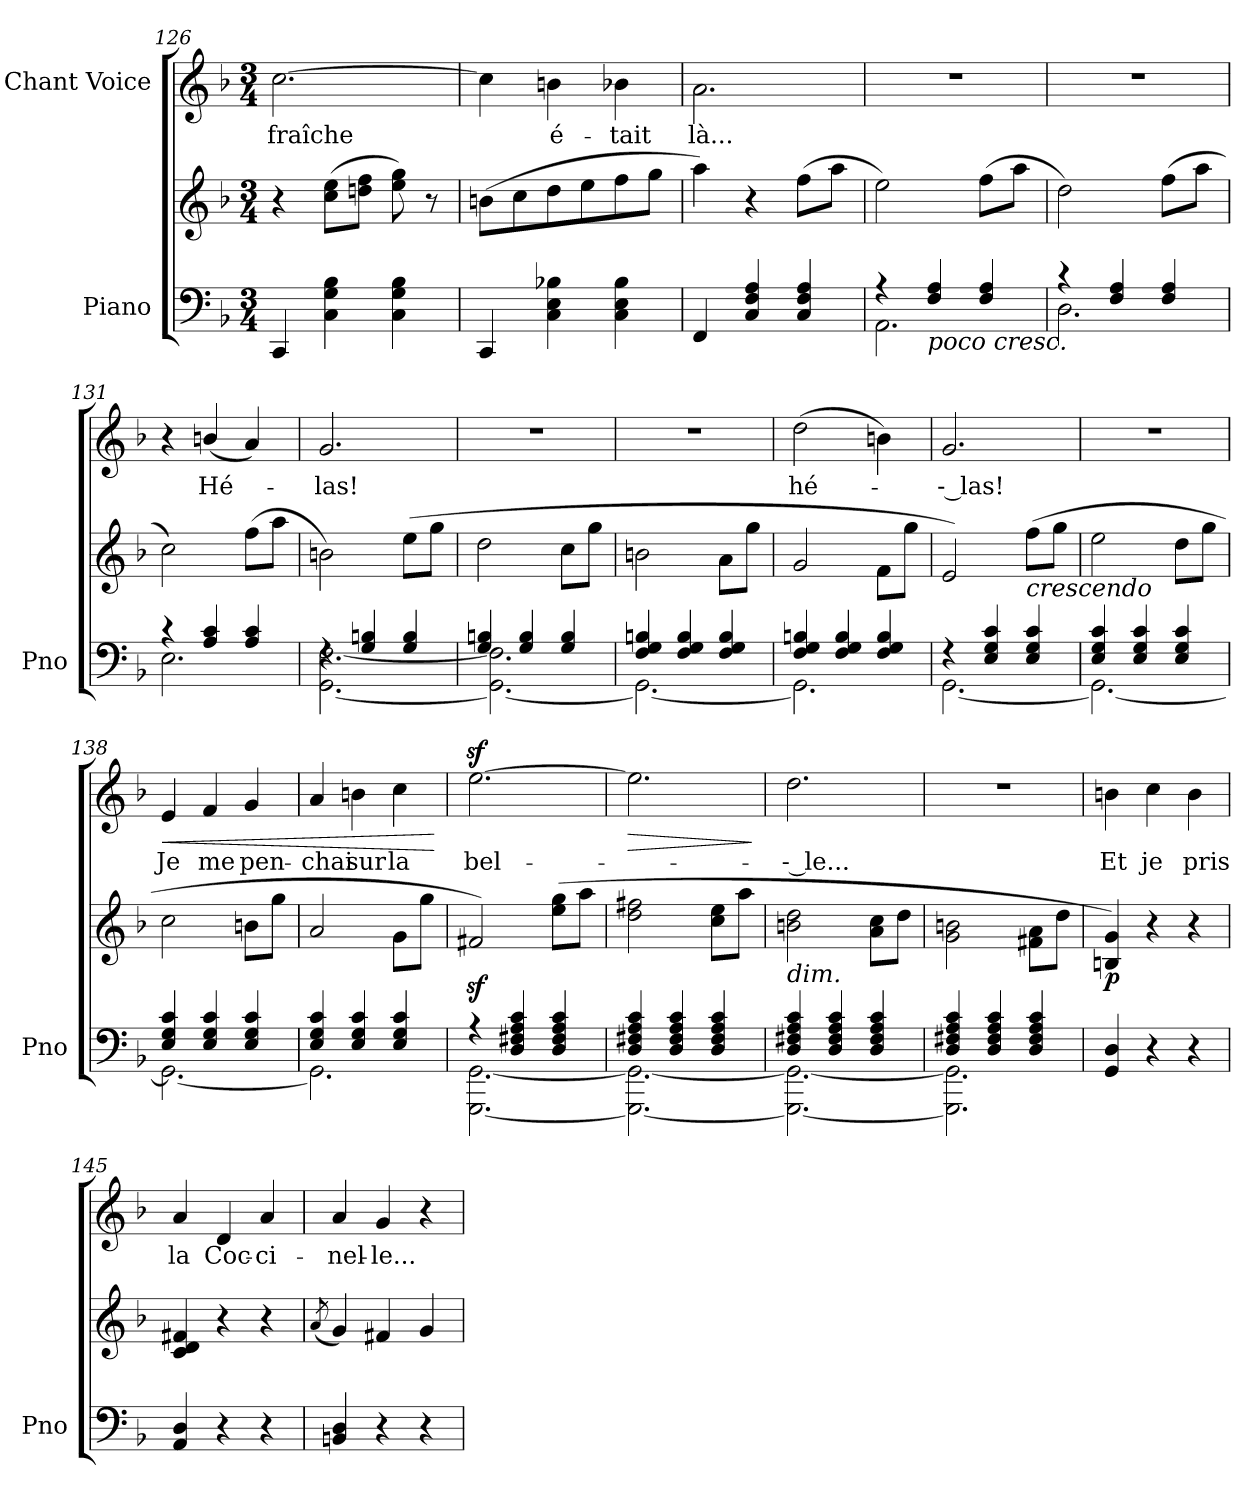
**kern	**kern	**dynam	**kern	**text	**dynam
*part2	*part2	*part2	*part1	*part1	*part1
*staff3	*staff2	*staff2/3	*staff1	*staff1	*staff1
*I"Piano	*	*	*I"Chant Voice	*	*
*I'Pno	*	*	*	*	*
*clefF4	*clefG2	*	*clefG2	*	*
*k[b-]	*k[b-]	*	*k[b-]	*	*
*M3/4	*M3/4	*	*M3/4	*	*
=126	=126	=126	=126	=126	=126
!	!	!	!	!LO:LY:b	!
4CC/	4r	.	[2.cc\	fraîche	.
4C\ 4G\ 4B-\	(>8cc\ 8ee\L	.	.	.	.
.	8ddn\ 8ff\J	.	.	.	.
4C\ 4G\ 4B-\	8ee\ 8gg\)	.	.	.	.
.	8r	.	.	.	.
=127	=127	=127	=127	=127	=127
4CC/	(>8bn\L	.	4cc\]	.	.
.	8cc\	.	.	.	.
!	!	!	!	!LO:LY:b	!
4C\ 4E\ 4B-X\	8dd\	.	4bn\	é-	.
.	8ee\	.	.	.	.
!	!	!	!	!LO:LY:b	!
4C\ 4E\ 4B-\	8ff\	.	4b-X\	-tait	.
.	8gg\J	.	.	.	.
=128	=128	=128	=128	=128	=128
!	!	!	!	!LO:LY:b	!
4FF/	4aa\)	.	2.a\	là...	.
4C/ 4F/ 4A/	4r	.	.	.	.
4C/ 4F/ 4A/	(>8ff\L	.	.	.	.
.	8aa\J	.	.	.	.
=129	=129	=129	=129	=129	=129
*^	*	*	*	*	*
4r	2.AA\	2ee\)	.	2.r	.	.
!LO:TX:b:i:t=poco cresc.	!	!	!	!	!	!
4F/ 4A/	.	.	.	.	.	.
4F/ 4A/	.	(>8ff\L	.	.	.	.
.	.	8aa\J	.	.	.	.
!!LO:LB:g=z
=130	=130	=130	=130	=130	=130	=130
4r	2.D\	2dd\)	.	2.r	.	.
4F/ 4A/	.	.	.	.	.	.
4F/ 4A/	.	(>8ff\L	.	.	.	.
.	.	8aa\J	.	.	.	.
=131	=131	=131	=131	=131	=131	=131
4r	2.E\	2cc\)	.	4r	.	.
!	!	!	!	!	!LO:LY:b	!
4A/ 4c/	.	.	.	(<4bn/	Hé-	.
4A/ 4c/	.	(>8ff\L	.	4a/)	.	.
.	.	8aa\J	.	.	.	.
=132	=132	=132	=132	=132	=132	=132
!	!	!	!	!	!LO:LY:b	!
4rF	[2.GG\ [2.F\	2bn\)	.	2.g/	-las!	.
4G/ 4Bn/	.	.	.	.	.	.
4G/ 4B/	.	(>8ee\L	.	.	.	.
.	.	8gg\J	.	.	.	.
=133	=133	=133	=133	=133	=133	=133
4G/ 4Bn/	2.GG\_ 2.F\]	2dd\	.	2.r	.	.
4G/ 4B/	.	.	.	.	.	.
4G/ 4B/	.	8cc\L	.	.	.	.
.	.	8gg\J	.	.	.	.
=134	=134	=134	=134	=134	=134	=134
4F/ 4G/ 4Bn/	2.GG\_	2bn\	.	2.r	.	.
4F/ 4G/ 4B/	.	.	.	.	.	.
4F/ 4G/ 4B/	.	8a\L	.	.	.	.
.	.	8gg\J	.	.	.	.
=135	=135	=135	=135	=135	=135	=135
!	!	!	!	!	!LO:LY:b	!
4F/ 4G/ 4Bn/	2.GG\]	2g/	.	(>2dd\	hé-	.
4F/ 4G/ 4B/	.	.	.	.	.	.
4F/ 4G/ 4B/	.	8f\L	.	4bn\)	.	.
.	.	8gg\J	.	.	.	.
!!LO:PB:g=z
=136	=136	=136	=136	=136	=136	=136
!	!	!	!	!	!LO:LY:b	!
4r	[2.GG\	2e/)	.	2.g/	-- las!	.
4E/ 4G/ 4c/	.	.	.	.	.	.
!	!	!LO:TX:b:i:t=crescendo	!	!	!	!
4E/ 4G/ 4c/	.	(>8ff\L	.	.	.	.
.	.	8gg\J	.	.	.	.
=137	=137	=137	=137	=137	=137	=137
4E/ 4G/ 4c/	2.GG\_	2ee\	.	2.r	.	.
4E/ 4G/ 4c/	.	.	.	.	.	.
4E/ 4G/ 4c/	.	8dd\L	.	.	.	.
.	.	8gg\J	.	.	.	.
=138	=138	=138	=138	=138	=138	=138
!	!	!	!	!	!LO:LY:b	!LO:HP:b
4E/ 4G/ 4c/	2.GG\_	2cc\	.	4e/	Je	<
!	!	!	!	!	!LO:LY:b	!
4E/ 4G/ 4c/	.	.	.	4f/	me	.
!	!	!	!	!	!LO:LY:b	!
4E/ 4G/ 4c/	.	8bn\L	.	4g/	pen-	.
.	.	8gg\J	.	.	.	.
=139	=139	=139	=139	=139	=139	=139
!	!	!	!	!	!LO:LY:b	!
4E/ 4G/ 4c/	2.GG\]	2a/	.	4a/	-chai	.
!	!	!	!	!	!LO:LY:b	!
4E/ 4G/ 4c/	.	.	.	4bn\	sur	.
!	!	!	!	!	!LO:LY:b	!
4E/ 4G/ 4c/	.	8g\L	.	4cc\	la	.
.	.	8gg\J	.	.	.	.
*v	*v	*	*	*	*	*
.	.	.	.	.	[
=140	=140	=140	=140	=140	=140
*^	*	*	*	*	*
!	!	!	!	!	!LO:LY:b	!
4r	[2.GGG\ [2.GG\	2f#Xz</)	.	[2.eez>\	bel-	.
4D/ 4F#X/ 4A/ 4c/	.	.	.	.	.	.
4D/ 4F#/ 4A/ 4c/	.	(>8ee\ 8gg\L	.	.	.	.
.	.	8aa\J	.	.	.	.
=141	=141	=141	=141	=141	=141	=141
!	!	!	!	!	!	!LO:HP:b
4D/ 4F#X/ 4A/ 4c/	2.GGG\_ 2.GG\_	2dd\ 2ff#X\	.	2.ee\]	.	>
4D/ 4F#/ 4A/ 4c/	.	.	.	.	.	.
4D/ 4F#/ 4A/ 4c/	.	8cc\ 8ee\L	.	.	.	.
.	.	8aa\J	.	.	.	.
*v	*v	*	*	*	*	*
.	.	.	.	.	]
!!LO:LB:g=z
=142	=142	=142	=142	=142	=142
*^	*	*	*	*	*
!	!	!LO:TX:b:i:t=dim.	!	!	!	!
!	!	!	!	!	!LO:LY:b	!
4D/ 4F#X/ 4A/ 4c/	2.GGG\_ 2.GG\_	2bn\ 2dd\	.	2.dd\	-- le...	.
4D/ 4F#/ 4A/ 4c/	.	.	.	.	.	.
4D/ 4F#/ 4A/ 4c/	.	8a\ 8cc\L	.	.	.	.
.	.	8dd\J	.	.	.	.
=143	=143	=143	=143	=143	=143	=143
4D/ 4F#X/ 4A/ 4c/	2.GGG\] 2.GG\]	2g\ 2bn\	.	2.r	.	.
4D/ 4F#/ 4A/ 4c/	.	.	.	.	.	.
4D/ 4F#/ 4A/ 4c/	.	8f#X\ 8a\L	.	.	.	.
.	.	8dd\J	.	.	.	.
*v	*v	*	*	*	*	*
=144	=144	=144	=144	=144	=144
!	!	!LO:DY:b	!	!LO:LY:b	!LO:DY:a
!	!	!	!	!	!LO:DY:n=1:a
4GG/ 4D/	4Bn/ 4g/)	p	4bn\	Et	p other-dynamics
!	!	!	!	!LO:LY:b	!
4r	4r	.	4cc\	je	.
!	!	!	!	!LO:LY:b	!
4r	4r	.	4b\	pris	.
=145	=145	=145	=145	=145	=145
!	!	!	!	!LO:LY:b	!
4AA/ 4D/	4c/ 4d/ 4f#X/	.	4a/	la	.
!	!	!	!	!LO:LY:b	!
4r	4r	.	4d/	Coc-	.
!	!	!	!	!LO:LY:b	!
4r	4r	.	4a/	-ci-	.
=146	=146	=146	=146	=146	=146
.	(<8qa/	.	.	.	.
!	!	!	!	!LO:LY:b	!
4BBn/ 4D/	4g/)	.	4a/	-nel-	.
!	!	!	!	!LO:LY:b	!
4r	4f#X/	.	4g/	-le...	.
4r	4g/	.	4r	.	.
=	=	=	=	=	=
*-	*-	*-	*-	*-	*-
